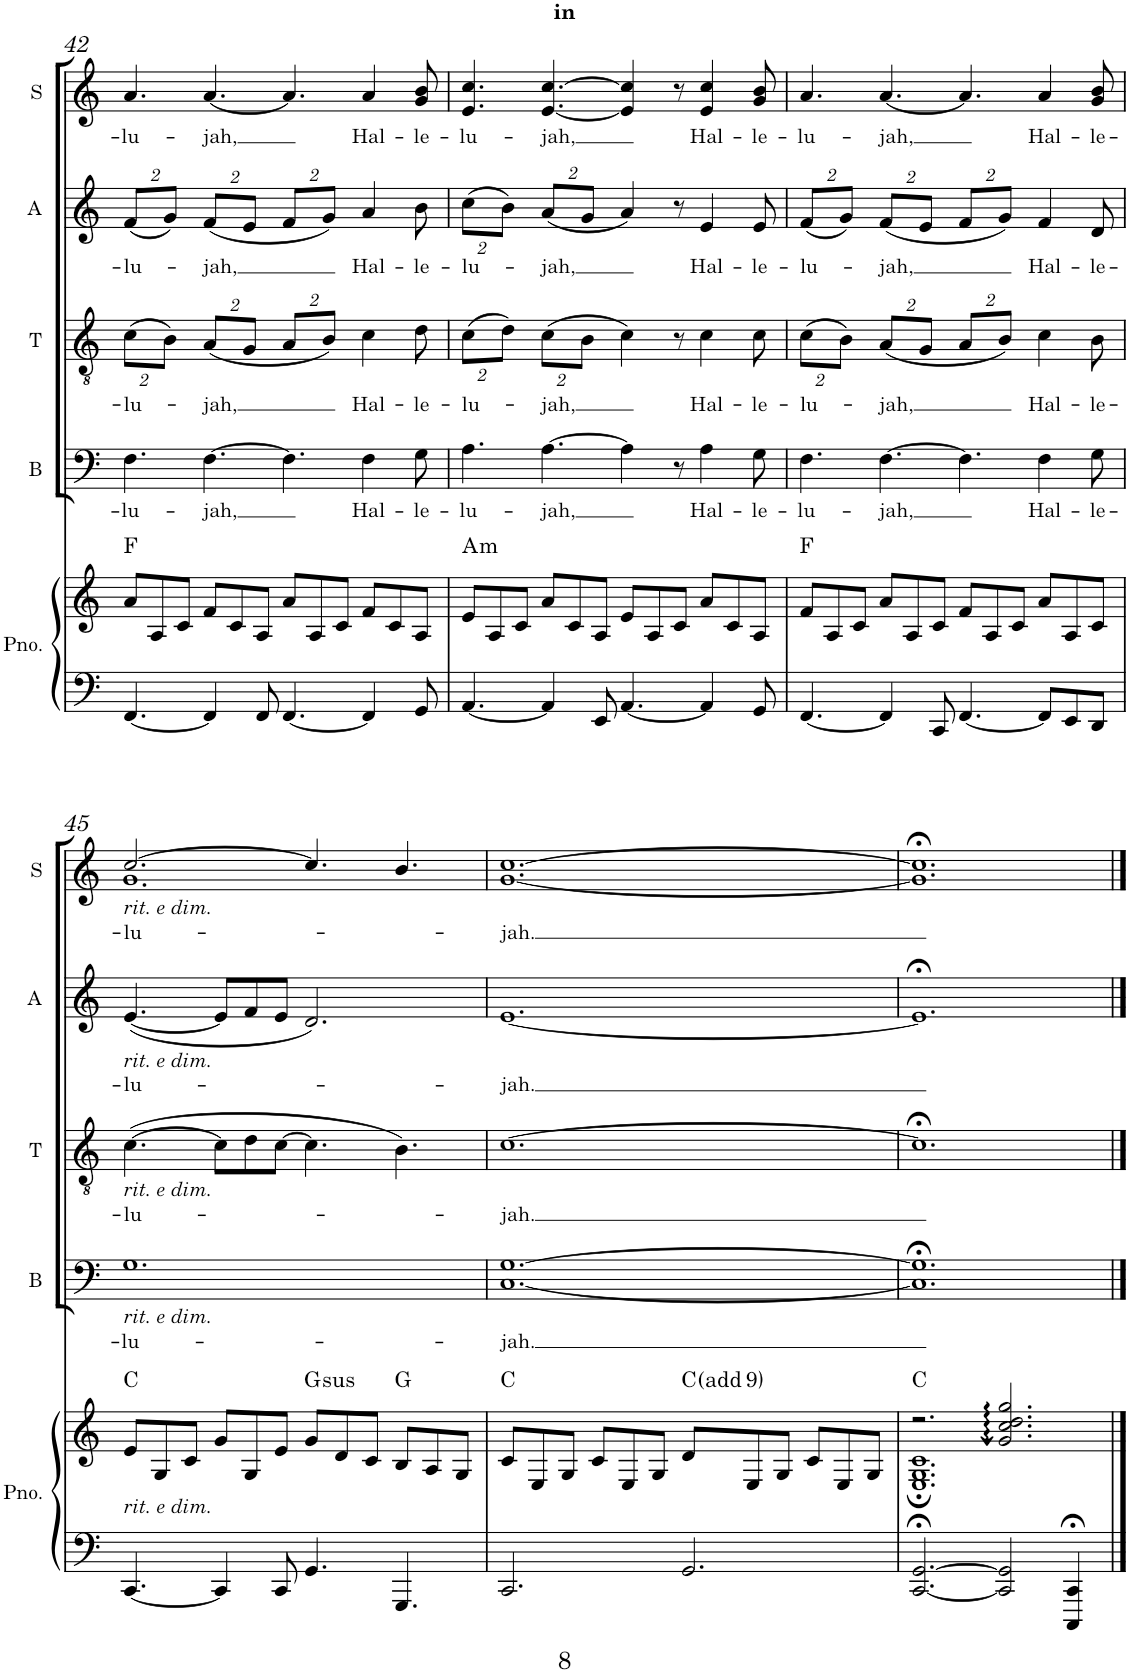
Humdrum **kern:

**kern	**kern	**harte	**kern	**text	**kern	**text	**kern	**text	**kern	**text
*part5	*part5	*part5	*part4	*part4	*part3	*part3	*part2	*part2	*part1	*part1
*staff6	*staff5	*	*staff4	*staff4	*staff3	*staff3	*staff2	*staff2	*staff1	*staff1
*I"Piano	*	*	*I"Bass	*	*I"Tenor	*	*I"Alto	*	*I"Soprano	*
*I'Pno.	*	*	*I'B	*	*I'T	*	*I'A	*	*I'S	*
!!LO:PB:g=z
*clefF4	*clefG2	*	*clefF4	*	*clefGv2	*	*clefG2	*	*clefG2	*
*k[]	*k[]	*	*k[]	*	*k[]	*	*k[]	*	*k[]	*
*M12/8	*M12/8	*	*M12/8	*	*M12/8	*	*M12/8	*	*M12/8	*
=42	=42	=42	=42	=42	=42	=42	=42	=42	=42	=42
!	!	!	!	!LO:LY:b	!	!	!	!	!	!
*	*	*	*	*	*Xbrackettup	*	*	*	*	*
!	!	!	!	!	!	!LO:LY:b	!	!	!	!
*	*	*	*	*	*	*	*Xbrackettup	*	*	*
!	!	!	!	!	!	!	!	!LO:LY:b	!	!LO:LY:b
[4.FF/	8a/L	F:maj	4.F\	-lu-	(16%3c\L	-lu-	(16%3f/L	-lu-	4.a/	-lu-
.	8A/	.	.	.	.	.	.	.	.	.
.	.	.	.	.	16%3B\J)	.	16%3g/J)	.	.	.
.	8c/J	.	.	.	.	.	.	.	.	.
!	!	!	!	!LO:LY:b	!	!LO:LY:b	!	!LO:LY:b	!	!LO:LY:b
4FF/]	8f/L	.	[4.F\	-jah,	(16%3A/L	-jah,	(16%3f/L	-jah,	[4.a/	-jah,
.	8c/	.	.	.	.	.	.	.	.	.
.	.	.	.	.	16%3G/J	.	16%3e/J	.	.	.
8FF/	8A/J	.	.	.	.	.	.	.	.	.
[4.FF/	8a/L	.	4.F\]	.	16%3A/L	.	16%3f/L	.	4.a/]	.
.	8A/	.	.	.	.	.	.	.	.	.
.	.	.	.	.	16%3B/J)	.	16%3g/J)	.	.	.
.	8c/J	.	.	.	.	.	.	.	.	.
!	!	!	!	!LO:LY:b	!	!LO:LY:b	!	!LO:LY:b	!	!LO:LY:b
4FF/]	8f/L	.	4F\	Hal-	4c\	Hal-	4a/	Hal-	4a/	Hal-
.	8c/	.	.	.	.	.	.	.	.	.
!	!	!	!	!LO:LY:b	!	!LO:LY:b	!	!LO:LY:b	!	!LO:LY:b
8GG/	8A/J	.	8G\	-le-	8d\	-le-	8b\	-le-	8g/ 8b/	-le-
=43	=43	=43	=43	=43	=43	=43	=43	=43	=43	=43
!	!	!LO:H:kt=m	!	!LO:LY:b	!	!LO:LY:b	!	!LO:LY:b	!	!LO:LY:b
[4.AA/	8e/L	A:min	4.A\	-lu-	(16%3c\L	-lu-	(16%3cc\L	-lu-	4.e/ 4.cc/	-lu-
.	8A/	.	.	.	.	.	.	.	.	.
.	.	.	.	.	16%3d\J)	.	16%3b\J)	.	.	.
.	8c/J	.	.	.	.	.	.	.	.	.
!	!	!	!	!LO:LY:b	!	!LO:LY:b	!	!LO:LY:b	!	!LO:LY:b
4AA/]	8a/L	.	[4.A\	-jah,	(16%3c\L	-jah,	(16%3a/L	-jah,	[4.e/ [4.cc/	-jah,
.	8c/	.	.	.	.	.	.	.	.	.
.	.	.	.	.	16%3B\J	.	16%3g/J	.	.	.
8EE/	8A/J	.	.	.	.	.	.	.	.	.
[4.AA/	8e/L	.	4A\]	.	4c\)	.	4a/)	.	4e/] 4cc/]	.
.	8A/	.	.	.	.	.	.	.	.	.
.	8c/J	.	8r	.	8r	.	8r	.	8r	.
!	!	!	!	!LO:LY:b	!	!LO:LY:b	!	!LO:LY:b	!	!LO:LY:b
4AA/]	8a/L	.	4A\	Hal-	4c\	Hal-	4e/	Hal-	4e/ 4cc/	Hal-
.	8c/	.	.	.	.	.	.	.	.	.
!	!	!	!	!LO:LY:b	!	!LO:LY:b	!	!LO:LY:b	!	!LO:LY:b
8GG/	8A/J	.	8G\	-le-	8c\	-le-	8e/	-le-	8g/ 8b/	-le-
=44	=44	=44	=44	=44	=44	=44	=44	=44	=44	=44
!	!	!	!	!LO:LY:b	!	!LO:LY:b	!	!LO:LY:b	!	!LO:LY:b
[4.FF/	8f/L	F:maj	4.F\	-lu-	(16%3c\L	-lu-	(16%3f/L	-lu-	4.a/	-lu-
.	8A/	.	.	.	.	.	.	.	.	.
.	.	.	.	.	16%3B\J)	.	16%3g/J)	.	.	.
.	8c/J	.	.	.	.	.	.	.	.	.
!	!	!	!	!LO:LY:b	!	!LO:LY:b	!	!LO:LY:b	!	!LO:LY:b
4FF/]	8a/L	.	[4.F\	-jah,	(16%3A/L	-jah,	(16%3f/L	-jah,	[4.a/	-jah,
.	8A/	.	.	.	.	.	.	.	.	.
.	.	.	.	.	16%3G/J	.	16%3e/J	.	.	.
8CC/	8c/J	.	.	.	.	.	.	.	.	.
[4.FF/	8f/L	.	4.F\]	.	16%3A/L	.	16%3f/L	.	4.a/]	.
.	8A/	.	.	.	.	.	.	.	.	.
.	.	.	.	.	16%3B/J)	.	16%3g/J)	.	.	.
.	8c/J	.	.	.	.	.	.	.	.	.
!	!	!	!	!LO:LY:b	!	!LO:LY:b	!	!LO:LY:b	!	!LO:LY:b
8FF/L]	8a/L	.	4F\	Hal-	4c\	Hal-	4f/	Hal-	4a/	Hal-
8EE/	8A/	.	.	.	.	.	.	.	.	.
!	!	!	!	!LO:LY:b	!	!LO:LY:b	!	!LO:LY:b	!	!LO:LY:b
8DD/J	8c/J	.	8G\	-le-	8B\	-le-	8d/	-le-	8g/ 8b/	-le-
!!LO:LB:g=z
=45	=45	=45	=45	=45	=45	=45	=45	=45	=45	=45
!	!	!	!	!	!	!	!	!	!LO:TX:b:i:t=rit. e dim.	!
!	!	!	!	!	!	!	!LO:TX:b:i:t=rit. e dim.	!	!	!
!	!	!	!	!	!LO:TX:b:i:t=rit. e dim.	!	!	!	!	!
!	!	!	!LO:TX:b:i:t=rit. e dim.	!	!	!	!	!	!	!
!	!LO:TX:b:i:t=rit. e dim.	!	!	!	!	!	!	!	!	!
!	!	!	!	!LO:LY:b	!	!LO:LY:b	!	!LO:LY:b	!	!LO:LY:b
*	*	*	*	*	*	*	*	*	*^	*
[4.CC/	8e/L	C:maj	1.G	-lu-	([4.c\	-lu-	([4.e/	-lu-	[2.cc/	1.g	-lu-
.	8G/	.	.	.	.	.	.	.	.	.	.
.	8c/J	.	.	.	.	.	.	.	.	.	.
4CC/]	8g/L	.	.	.	8c\L]	.	8e/L]	.	.	.	.
.	8G/	.	.	.	8d\	.	8f/	.	.	.	.
8CC/	8e/J	.	.	.	[8c\J	.	8e/J	.	.	.	.
!	!	!LO:H:kt=sus	!	!	!	!	!	!	!	!	!
4.GG/	8g/L	G:sus4	.	.	4.c\]	.	2.d/)	.	4.cc/]	.	.
.	8d/	.	.	.	.	.	.	.	.	.	.
.	8c/J	.	.	.	.	.	.	.	.	.	.
4.GGG/	8B/L	G:maj	.	.	4.B\)	.	.	.	4.b/	.	.
.	8A/	.	.	.	.	.	.	.	.	.	.
.	8G/J	.	.	.	.	.	.	.	.	.	.
*	*	*	*	*	*	*	*	*	*v	*v	*
=46	=46	=46	=46	=46	=46	=46	=46	=46	=46	=46
!	!	!	!	!LO:LY:b	!	!LO:LY:b	!	!LO:LY:b	!	!LO:LY:b
2.CC/	8c/L	C:maj	[1.C [1.G	-jah.	[1.c	-jah.	[1.e	-jah.	[1.g [1.cc	-jah.
.	8E/	.	.	.	.	.	.	.	.	.
.	8G/J	.	.	.	.	.	.	.	.	.
.	8c/L	.	.	.	.	.	.	.	.	.
.	8E/	.	.	.	.	.	.	.	.	.
.	8G/J	.	.	.	.	.	.	.	.	.
2.GG/	8d/L	C:maj	.	.	.	.	.	.	.	.
!	!	!LO:H:kt=9	!	!	!	!	!	!	!	!
.	8E/	N	.	.	.	.	.	.	.	.
.	8G/J	.	.	.	.	.	.	.	.	.
.	8c/L	.	.	.	.	.	.	.	.	.
.	8E/	.	.	.	.	.	.	.	.	.
.	8G/J	.	.	.	.	.	.	.	.	.
=47	=47	=47	=47	=47	=47	=47	=47	=47	=47	=47
*	*^	*	*	*	*	*	*	*	*	*
[2.CC/;< [2.GG/;<	2.r	1.E; 1.G; 1.c;	C:maj	1.C];< 1.G];<	.	1.c;<]	.	1.e;<]	.	1.g];< 1.cc];<	.
2CC/] 2GG/]	2.g/: 2.cc/: 2.dd/: 2.gg/:	.	.	.	.	.	.	.	.	.	.
4CCC/;< 4CC/;<	.	.	.	.	.	.	.	.	.	.	.
*	*v	*v	*	*	*	*	*	*	*	*	*
==	==	==	==	==	==	==	==	==	==	==
*-	*-	*-	*-	*-	*-	*-	*-	*-	*-	*-
